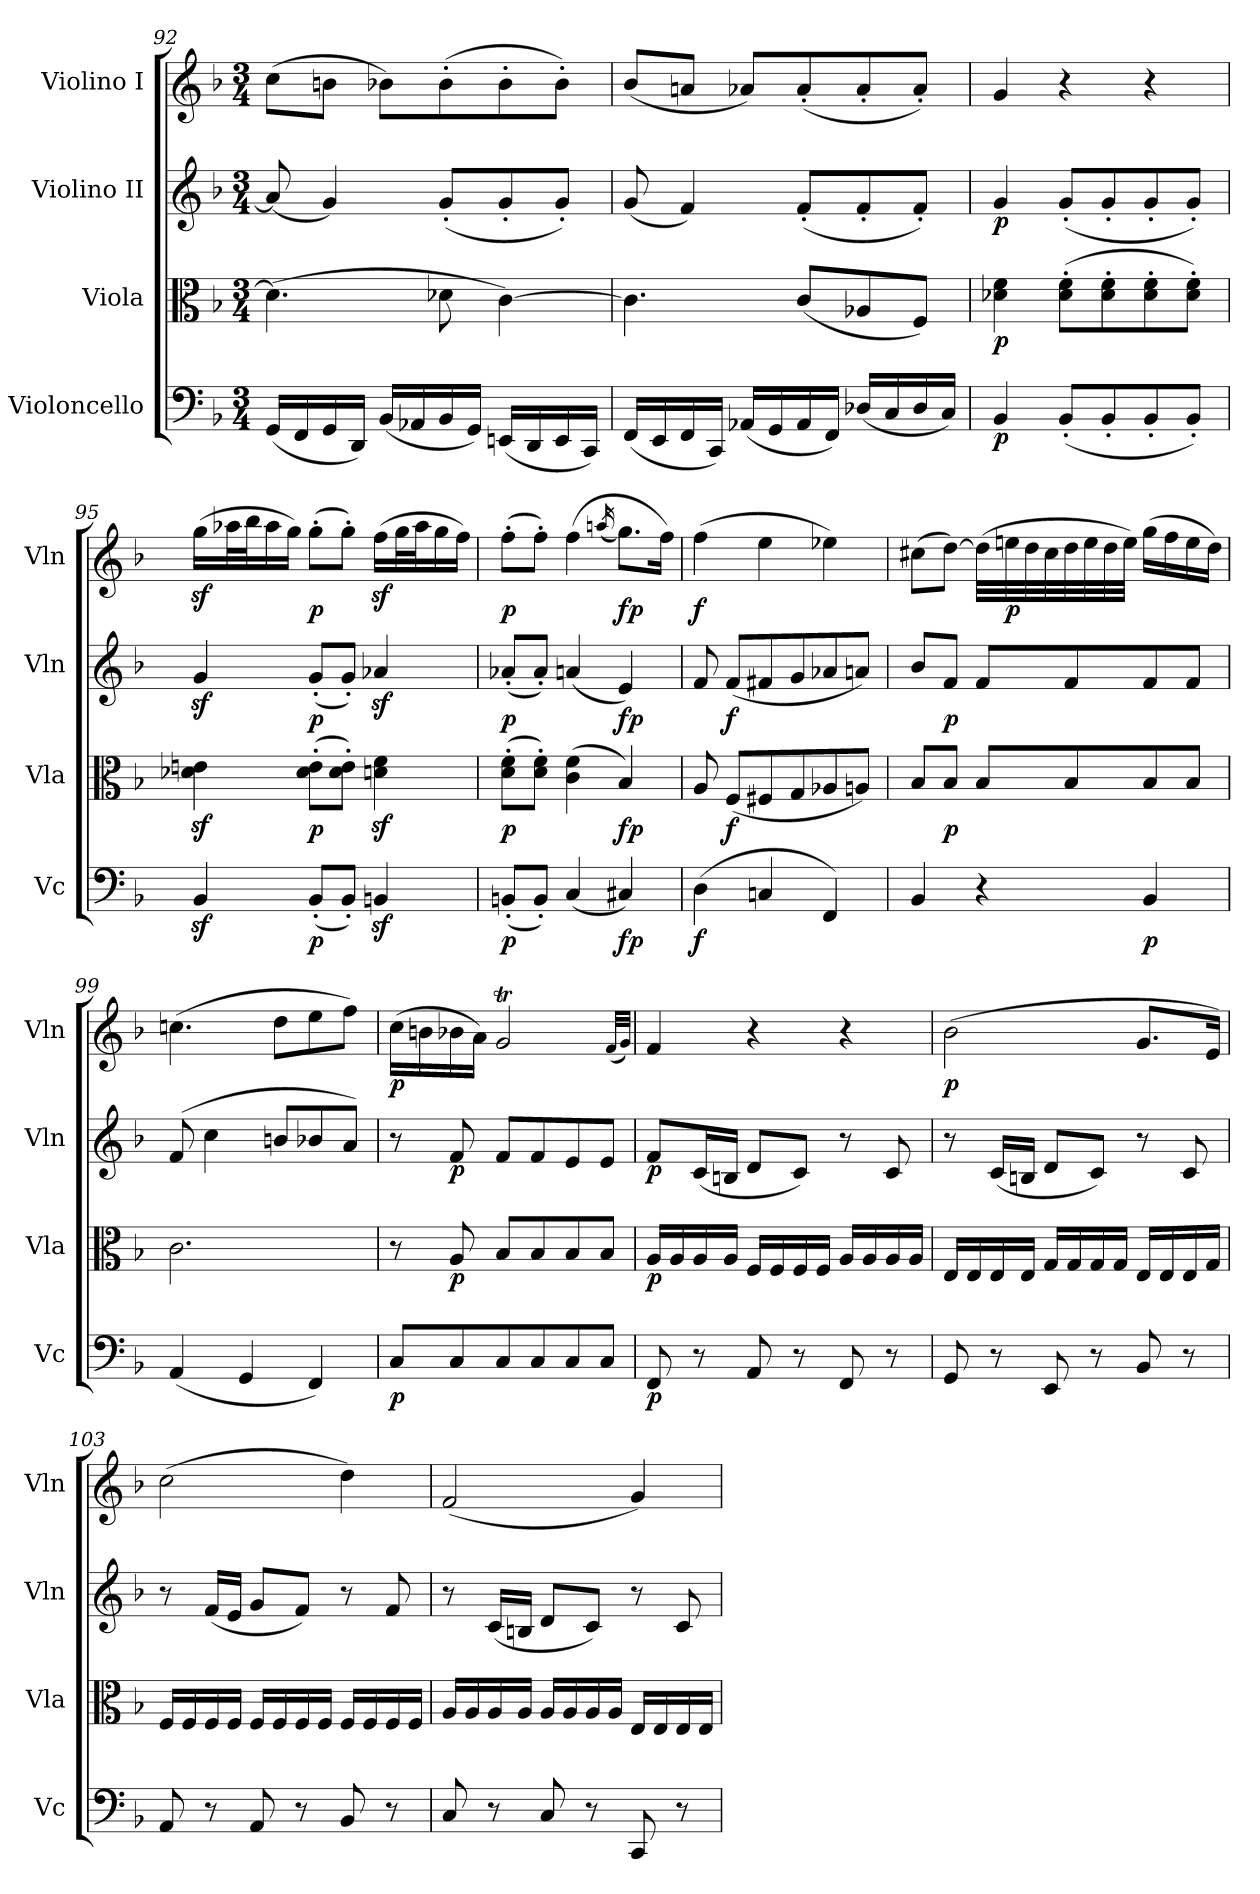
**kern	**dynam	**kern	**dynam	**kern	**dynam	**kern	**dynam
*part4	*part4	*part3	*part3	*part2	*part2	*part1	*part1
*staff4	*staff4	*staff3	*staff3	*staff2	*staff2	*staff1	*staff1
*I"Violoncello	*	*I"Viola	*	*I"Violino II	*	*I"Violino I	*
*I'Vc	*	*I'Vla	*	*I'Vln	*	*I'Vln	*
*clefF4	*	*clefC3	*	*clefG2	*	*clefG2	*
*k[b-]	*	*k[b-]	*	*k[b-]	*	*k[b-]	*
*F:	*	*F:	*	*F:	*	*F:	*
*M3/4	*	*M3/4	*	*M3/4	*	*M3/4	*
=92	=92	=92	=92	=92	=92	=92	=92
(16GGLL	.	(4.d]	.	(8a-]	.	(8ccL	.
16FF	.	.	.	.	.	.	.
16GG	.	.	.	4g)	.	8bnJ	.
16DDJJ)	.	.	.	.	.	.	.
(16BB-LL	.	.	.	.	.	8b-XL)	.
16AA-X	.	.	.	.	.	.	.
16BB-	.	8d-X	.	(8g'L	.	(8b-'	.
16GGJJ)	.	.	.	.	.	.	.
(16EEnLL	.	[4c)	.	8g'	.	8b-'	.
16DD	.	.	.	.	.	.	.
16EE	.	.	.	8g'J)	.	8b-'J)	.
16CCJJ)	.	.	.	.	.	.	.
=93	=93	=93	=93	=93	=93	=93	=93
(16FFLL	.	4.c]	.	(8g	.	(8b-L	.
16EE	.	.	.	.	.	.	.
16FF	.	.	.	4f)	.	8anJ	.
16CCJJ)	.	.	.	.	.	.	.
(16AA-XLL	.	.	.	.	.	8a-XL)	.
16GG	.	.	.	.	.	.	.
16AA-	.	(8cL	.	(8f'L	.	(8a-'	.
16FFJJ)	.	.	.	.	.	.	.
(16D-XLL	.	8A-X	.	8f'	.	8a-'	.
16C	.	.	.	.	.	.	.
16D-	.	8FJ)	.	8f'J)	.	8a-'J)	.
16CJJ)	.	.	.	.	.	.	.
!!LO:LB:g=z
=94	=94	=94	=94	=94	=94	=94	=94
4BB-	p	4f 4d-X	p	4g	p	4g	.
(8BB-'L	.	(8f' 8d-'L	.	(8g'L	.	4r	.
8BB-'	.	8f' 8d-'	.	8g'	.	.	.
8BB-'	.	8f' 8d-'	.	8g'	.	4r	.
8BB-'J)	.	8f' 8d-'J)	.	8g'J)	.	.	.
=95	=95	=95	=95	=95	=95	=95	=95
4BB-z	.	4enz 4d-Xz	.	4gz	.	(16ggzLL	.
.	.	.	.	.	.	32aa-XL	.
.	.	.	.	.	.	32bb-J	.
.	.	.	.	.	.	16aa-	.
.	.	.	.	.	.	16ggJJ)	.
(8BB-'L	p	(8e' 8d-'L	p	(8g'L	p	(8gg'L	p
8BB-'J)	.	8e' 8d-'J)	.	8g'J)	.	8gg'J)	.
4BBnz	.	4fz 4dnz	.	4a-Xz	.	(16ffzLL	.
.	.	.	.	.	.	32ggL	.
.	.	.	.	.	.	32aa-J	.
.	.	.	.	.	.	16gg	.
.	.	.	.	.	.	16ffJJ)	.
=96	=96	=96	=96	=96	=96	=96	=96
(8BBn'L	p	(8f' 8d'L	p	(8a-X'L	p	(8ff'L	p
8BB'J)	.	8f' 8d'J)	.	8a-'J)	.	8ff'J)	.
(4C	.	(4f 4c	.	(4an	.	(4ff	.
.	.	.	.	.	.	(<16qaan/	.
4C#X)	fp	4B-)	fp	4e)	fp	8.ggL)	fp
.	.	.	.	.	.	16ffJk)	.
=97	=97	=97	=97	=97	=97	=97	=97
(4D	f	8A	.	8f	.	(4ff	f
.	.	(8FL	f	(8fL	f	.	.
4Cn	.	8F#X	.	8f#X	.	4ee	.
.	.	8G	.	8g	.	.	.
4FF)	.	8A-X	.	8a-X	.	4ee-X)	.
.	.	8AnJ)	.	8anJ)	.	.	.
=98	=98	=98	=98	=98	=98	=98	=98
4BB-	.	8B-L	.	8b-L	.	(8cc#XL	.
.	.	8B-J	p	8fJ	p	[8ddJ)	.
4r	.	8B-L	.	8fL	.	(32ddLLL]	.
.	.	.	.	.	.	32een	p
.	.	.	.	.	.	32dd	.
.	.	.	.	.	.	32cc#	.
.	.	8B-	.	8f	.	32dd	.
.	.	.	.	.	.	32ee	.
.	.	.	.	.	.	32dd	.
.	.	.	.	.	.	32eeJJJ)	.
4BB-	p	8B-	.	8f	.	(16ggLL	.
.	.	.	.	.	.	16ff	.
.	.	8B-J	.	8fJ	.	16ee	.
.	.	.	.	.	.	16ddJJ)	.
!!LO:PB:g=z
=99	=99	=99	=99	=99	=99	=99	=99
(4AA	cresc.	2.c	cresc.	(8f	.	(4.ccn	cresc.
.	.	.	.	4cc	cresc.	.	.
4GG	.	.	.	.	.	.	.
.	.	.	.	8bnL	.	8ddL	.
4FF)	.	.	.	8b-X	.	8ee	.
.	.	.	.	8aJ)	.	8ffJ)	.
=100	=100	=100	=100	=100	=100	=100	=100
8CL	p	8r	.	8r	.	(16ccLL	p
.	.	.	.	.	.	16bn	.
8C	.	8A	p	8f	p	16b-X	.
.	.	.	.	.	.	16aJJ)	.
8C	.	8B-L	.	8fL	.	2gT	.
8C	.	8B-	.	8f	.	.	.
8C	.	8B-	.	8e	.	.	.
8CJ	.	8B-J	.	8eJ	.	.	.
.	.	.	.	.	.	(32qfTTT/LLL	.
.	.	.	.	.	.	32qg/JJJ)	.
=101	=101	=101	=101	=101	=101	=101	=101
8FF	p	16ALL	p	8fL	p	4f	.
.	.	16A	.	.	.	.	.
8r	.	16A	.	(16cL	.	.	.
.	.	16AJJ	.	16BnJJ	.	.	.
8AA	.	16FLL	.	8dL	.	4r	.
.	.	16F	.	.	.	.	.
8r	.	16F	.	8cJ)	.	.	.
.	.	16FJJ	.	.	.	.	.
8FF	.	16ALL	.	8r	.	4r	.
.	.	16A	.	.	.	.	.
8r	.	16A	.	8c	.	.	.
.	.	16AJJ	.	.	.	.	.
=102	=102	=102	=102	=102	=102	=102	=102
8GG	.	16ELL	.	8r	.	(2b-	p
.	.	16E	.	.	.	.	.
8r	.	16E	.	(16cLL	.	.	.
.	.	16EJJ	.	16BnJJ	.	.	.
8EE	.	16GLL	.	8dL	.	.	.
.	.	16G	.	.	.	.	.
8r	.	16G	.	8cJ)	.	.	.
.	.	16GJJ	.	.	.	.	.
8BB-	.	16ELL	.	8r	.	8.gL	.
.	.	16E	.	.	.	.	.
8r	.	16E	.	8c	.	.	.
.	.	16GJJ	.	.	.	16eJk)	.
!!LO:LB:g=z
=103	=103	=103	=103	=103	=103	=103	=103
8AA	.	16FLL	.	8r	.	(2cc	.
.	.	16F	.	.	.	.	.
8r	.	16F	.	(16fLL	.	.	.
.	.	16FJJ	.	16eJJ	.	.	.
8AA	.	16FLL	.	8gL	.	.	.
.	.	16F	.	.	.	.	.
8r	.	16F	.	8fJ)	.	.	.
.	.	16FJJ	.	.	.	.	.
8BB-	.	16FLL	.	8r	.	4dd)	.
.	.	16F	.	.	.	.	.
8r	.	16F	.	8f	.	.	.
.	.	16FJJ	.	.	.	.	.
=104	=104	=104	=104	=104	=104	=104	=104
8C	.	16ALL	.	8r	.	(2f	.
.	.	16A	.	.	.	.	.
8r	.	16A	.	(16cLL	.	.	.
.	.	16AJJ	.	16BnJJ	.	.	.
8C	.	16ALL	.	8dL	.	.	.
.	.	16A	.	.	.	.	.
8r	.	16A	.	8cJ)	.	.	.
.	.	16AJJ	.	.	.	.	.
8CC	.	16ELL	.	8r	.	4g)	.
.	.	16E	.	.	.	.	.
8r	.	16E	.	8c	.	.	.
.	.	16EJJ	.	.	.	.	.
=	=	=	=	=	=	=	=
*-	*-	*-	*-	*-	*-	*-	*-
